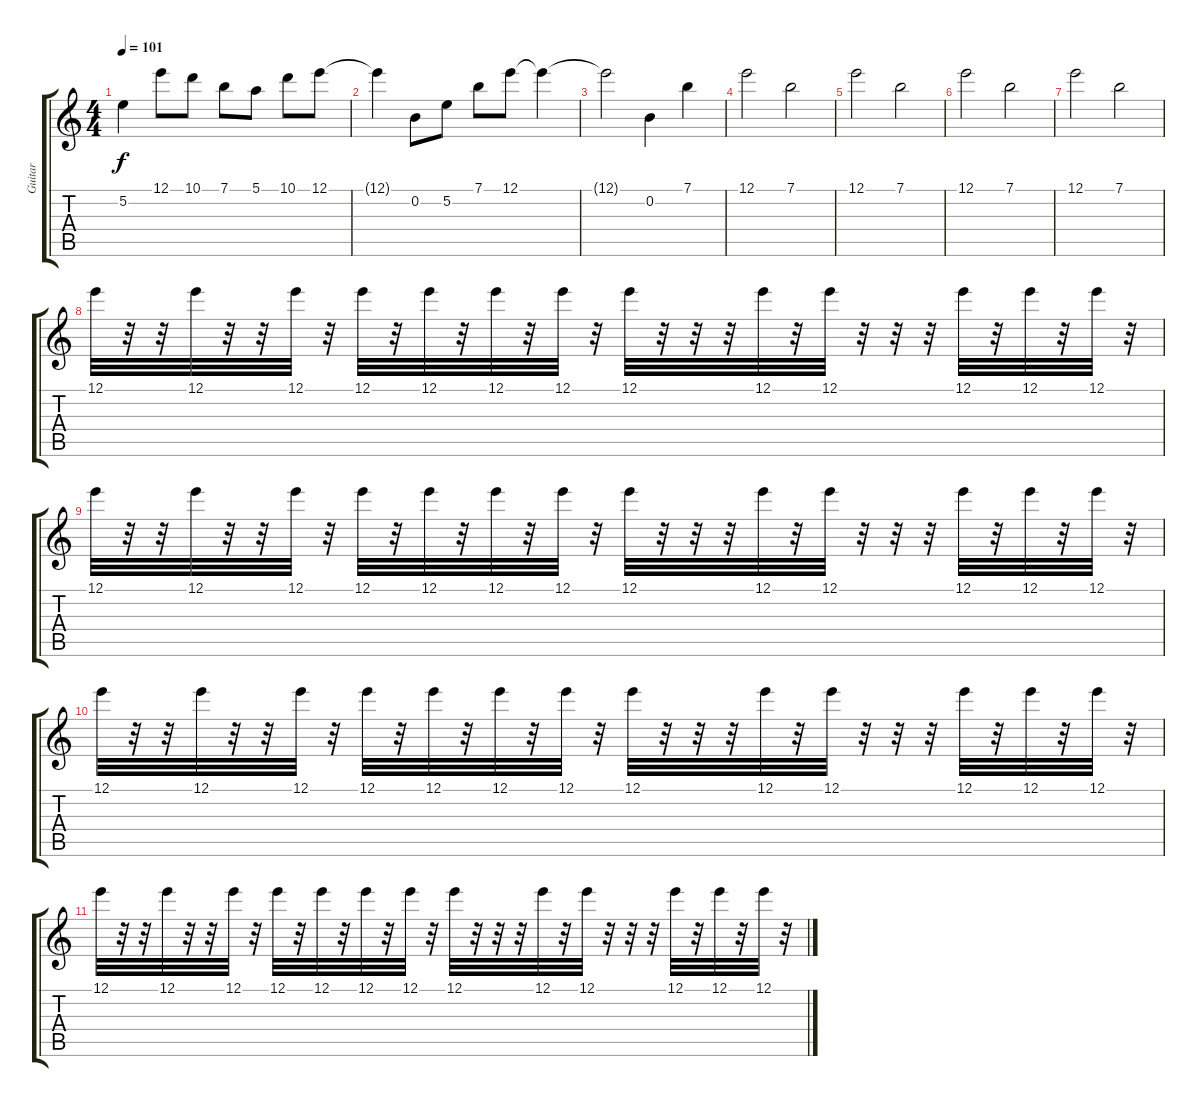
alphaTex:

\track ("Guitar" "Guitar") {instrument electricguitarjazz}
\staff {score tabs}
\tuning (E4 B3 G3 D3 A2 E2) {hide}
\ts (4 4)
\tempo 101
\clef g2
\ks c
5.2{t}.4{dy f} 12.1.8 10.1.8 7.1.8 5.1.8 10.1.8 12.1.8 |
12.1{t}.4 0.2.8 5.2.8 7.1.8 12.1.8 12.1{t}.4 |
12.1{t}.2 0.2.4 7.1.4 |
12.1.2 7.1.2 |
12.1.2 7.1.2 |
12.1.2 7.1.2 |
12.1.2 7.1.2 |
12.1.32 r.32 r.32 12.1.32 r.32 r.32 12.1.32 r.32 12.1.32 r.32 12.1.32 r.32 12.1.32 r.32 12.1.32 r.32 12.1.32 r.32 r.32 r.32 12.1.32 r.32 12.1.32 r.32 r.32 r.32 12.1.32 r.32 12.1.32 r.32 12.1.32 r.32 |
12.1.32{volume 0} r.32 r.32 12.1.32 r.32 r.32 12.1.32 r.32 12.1.32 r.32 12.1.32 r.32 12.1.32 r.32 12.1.32 r.32 12.1.32 r.32 r.32 r.32 12.1.32 r.32 12.1.32 r.32 r.32 r.32 12.1.32 r.32 12.1.32 r.32 12.1.32 r.32 |
12.1.32 r.32 r.32 12.1.32 r.32 r.32 12.1.32 r.32 12.1.32 r.32 12.1.32 r.32 12.1.32 r.32 12.1.32 r.32 12.1.32 r.32 r.32 r.32 12.1.32 r.32 12.1.32 r.32 r.32 r.32 12.1.32 r.32 12.1.32 r.32 12.1.32 r.32 |
12.1.32 r.32 r.32 12.1.32 r.32 r.32 12.1.32 r.32 12.1.32 r.32 12.1.32 r.32 12.1.32 r.32 12.1.32 r.32 12.1.32 r.32 r.32 r.32 12.1.32 r.32 12.1.32 r.32 r.32 r.32 12.1.32 r.32 12.1.32 r.32 12.1.32 r.32
